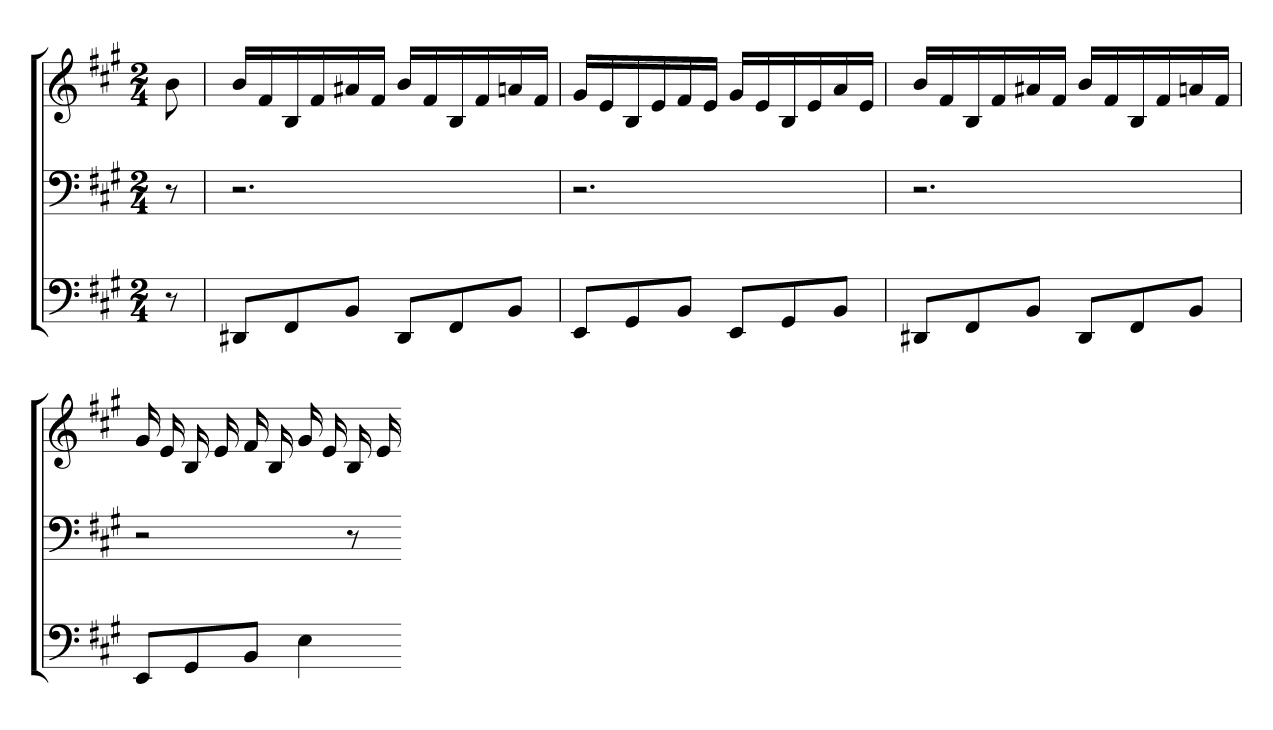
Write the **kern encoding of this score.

**kern	**kern	**kern
*part3	*part2	*part1
*staff3	*staff2	*staff1
*clefF4	*clefF4	*clefG2
*k[f#c#g#]	*k[f#c#g#]	*k[f#c#g#]
*A:	*A:	*A:
*M2/4	*M2/4	*M2/4
=	=	=
8r	8r	8b
=	=	=
8DD#XL	2.r	16bLL
.	.	16f#
8FF#	.	16B
.	.	16f#
8BBJ	.	16a#X
.	.	16f#JJ
8DD#L	.	16bLL
.	.	16f#
8FF#	.	16B
.	.	16f#
8BBJ	.	16an
.	.	16f#JJ
=	=	=
8EEL	2.r	16g#LL
.	.	16e
8GG#	.	16B
.	.	16e
8BBJ	.	16f#
.	.	16eJJ
8EEL	.	16g#LL
.	.	16e
8GG#	.	16B
.	.	16e
8BBJ	.	16a
.	.	16eJJ
=	=	=
8DD#XL	2.r	16bLL
.	.	16f#
8FF#	.	16B
.	.	16f#
8BBJ	.	16a#X
.	.	16f#JJ
8DD#L	.	16bLL
.	.	16f#
8FF#	.	16B
.	.	16f#
8BBJ	.	16an
.	.	16f#JJ
=	=	=
8EEL	2r	16g#
.	.	16e
8GG#	.	16B
.	.	16e
8BBJ	.	16f#
.	.	16B
4E	.	16g#
.	.	16e
.	8r	16B
.	.	16e
=-	=-	=-
*-	*-	*-
